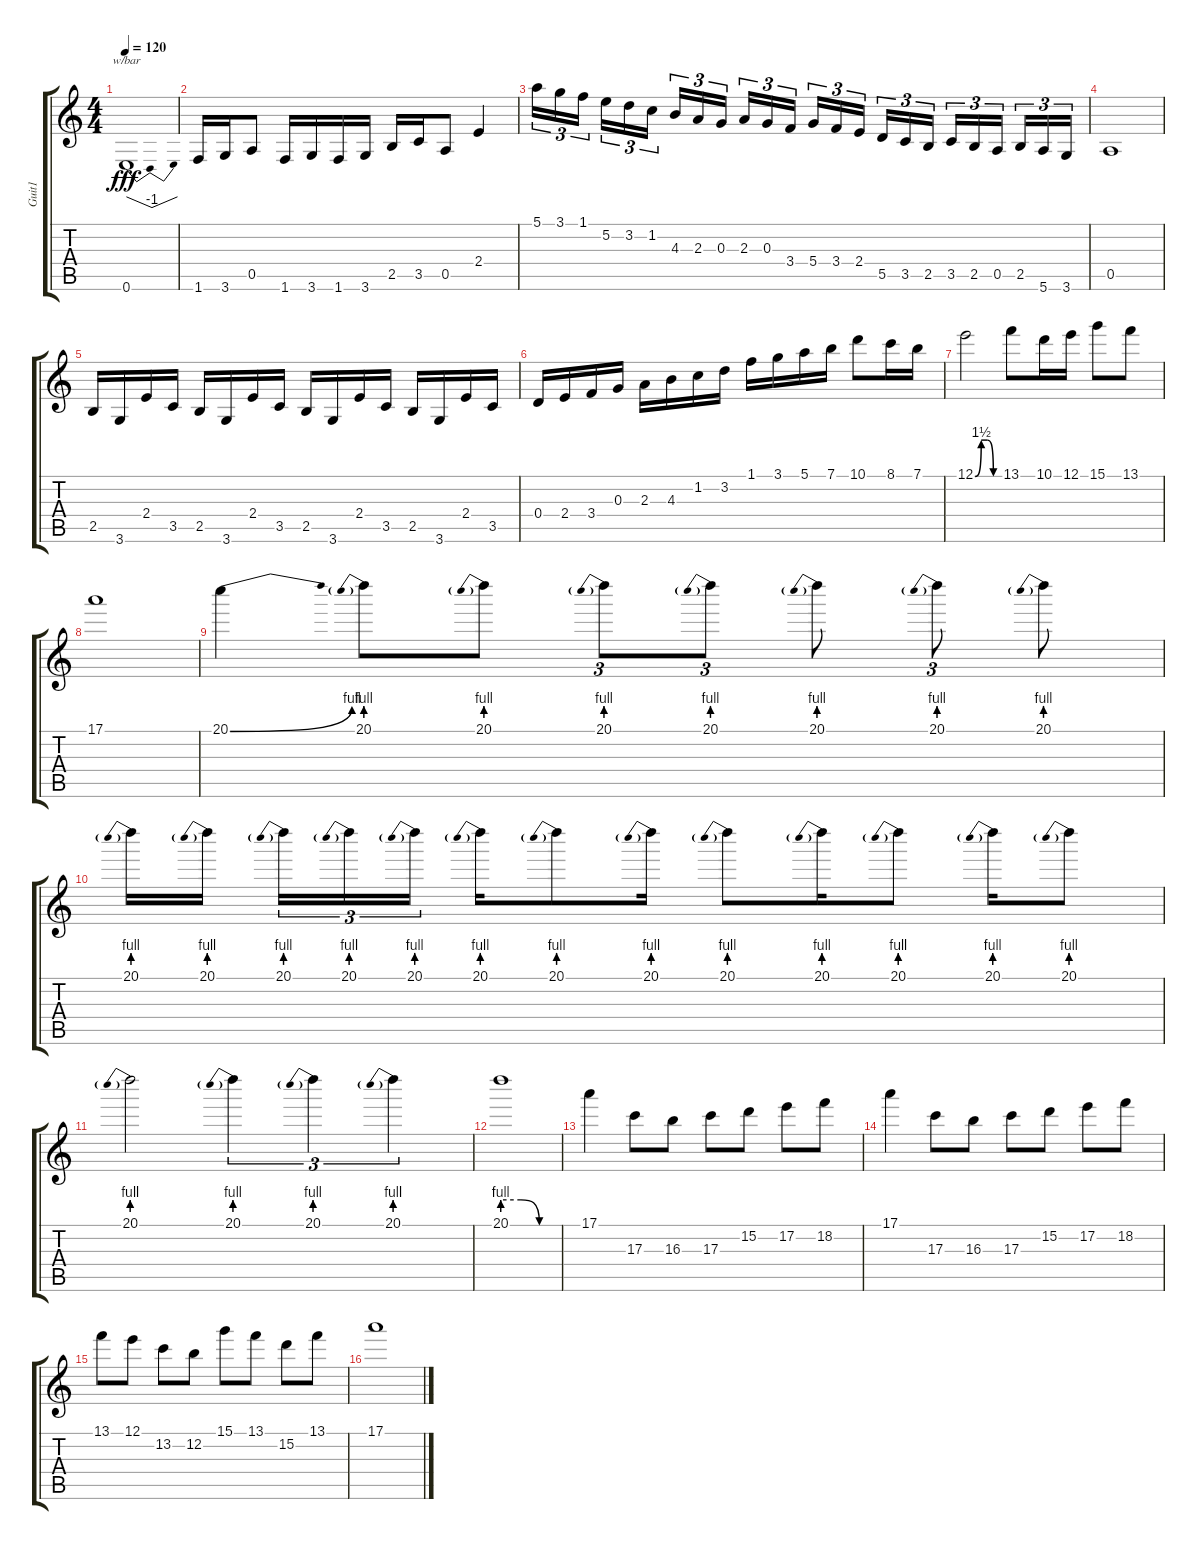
\track ("Guit1" "Guit1") {instrument acousticguitarsteel}
\staff {score tabs}
\tuning (E4 B3 G3 D3 A2 E2) {hide}
\ts (4 4)
\tempo 120
\clef g2
\ks c
0.6.1{tbe (dip default 0 0 30 -4 60 0) dy fff} |
1.6.16 3.6.16 0.5.8 1.6.16 3.6.16 1.6.16 3.6.16 2.5.16 3.5.16 0.5.8 2.4.4 |
5.1.16{tu (3 2)} 3.1.16{tu (3 2)} 1.1.16{tu (3 2)} 5.2.16{tu (3 2)} 3.2.16{tu (3 2)} 1.2.16{tu (3 2)} 4.3.16{tu (3 2)} 2.3.16{tu (3 2)} 0.3.16{tu (3 2)} 2.3.16{tu (3 2)} 0.3.16{tu (3 2)} 3.4.16{tu (3 2)} 5.4.16{tu (3 2)} 3.4.16{tu (3 2)} 2.4.16{tu (3 2)} 5.5.16{tu (3 2)} 3.5.16{tu (3 2)} 2.5.16{tu (3 2)} 3.5.16{tu (3 2)} 2.5.16{tu (3 2)} 0.5.16{tu (3 2)} 2.5.16{tu (3 2)} 5.6.16{tu (3 2)} 3.6.16{tu (3 2)} |
0.5.1 |
2.5.16 3.6.16 2.4.16 3.5.16 2.5.16 3.6.16 2.4.16 3.5.16 2.5.16 3.6.16 2.4.16 3.5.16 2.5.16 3.6.16 2.4.16 3.5.16 |
0.4.16 2.4.16 3.4.16 0.3.16 2.3.16 4.3.16 1.2.16 3.2.16 1.1.16 3.1.16 5.1.16 7.1.16 10.1.8 8.1.16 7.1.16 |
12.1{be (custom 0 0 15 6 30 6 45 0 60 0)}.2 13.1.8 10.1.16 12.1.16 15.1.8 13.1.8 |
17.1.1 |
20.1{be (bend 0 0 60 4)}.4 20.1{be (prebend 0 4 60 4)}.8 20.1{be (prebend 0 4 60 4)}.8 20.1{be (prebend 0 4 60 4)}.8{tu (3 2)} 20.1{be (prebend 0 4 60 4)}.8{tu (3 2)} 20.1{be (prebend 0 4 60 4)}.8 20.1{be (prebend 0 4 60 4)}.8{tu (3 2)} 20.1{be (prebend 0 4 60 4)}.8 |
20.1{be (prebend 0 4 60 4)}.16 20.1{be (prebend 0 4 60 4)}.16 20.1{be (prebend 0 4 60 4)}.16{tu (3 2)} 20.1{be (prebend 0 4 60 4)}.16{tu (3 2)} 20.1{be (prebend 0 4 60 4)}.16{tu (3 2)} 20.1{be (prebend 0 4 60 4)}.16 20.1{be (prebend 0 4 60 4)}.8 20.1{be (prebend 0 4 60 4)}.16 20.1{be (prebend 0 4 60 4)}.8 20.1{be (prebend 0 4 60 4)}.16 20.1{be (prebend 0 4 60 4)}.8 20.1{be (prebend 0 4 60 4)}.16 20.1{be (prebend 0 4 60 4)}.8 |
20.1{be (prebend 0 4 60 4)}.2 20.1{be (prebend 0 4 60 4)}.4{tu (3 2)} 20.1{be (prebend 0 4 60 4)}.4{tu (3 2)} 20.1{be (prebend 0 4 60 4)}.4{tu (3 2)} |
20.1{be (custom 0 4 20 4 40 0 60 0)}.1 |
17.1.4 17.3.8 16.3.8 17.3.8 15.2.8 17.2.8 18.2.8 |
17.1.4 17.3.8 16.3.8 17.3.8 15.2.8 17.2.8 18.2.8 |
13.1.8 12.1.8 13.2.8 12.2.8 15.1.8 13.1.8 15.2.8 13.1.8 |
17.1.1
